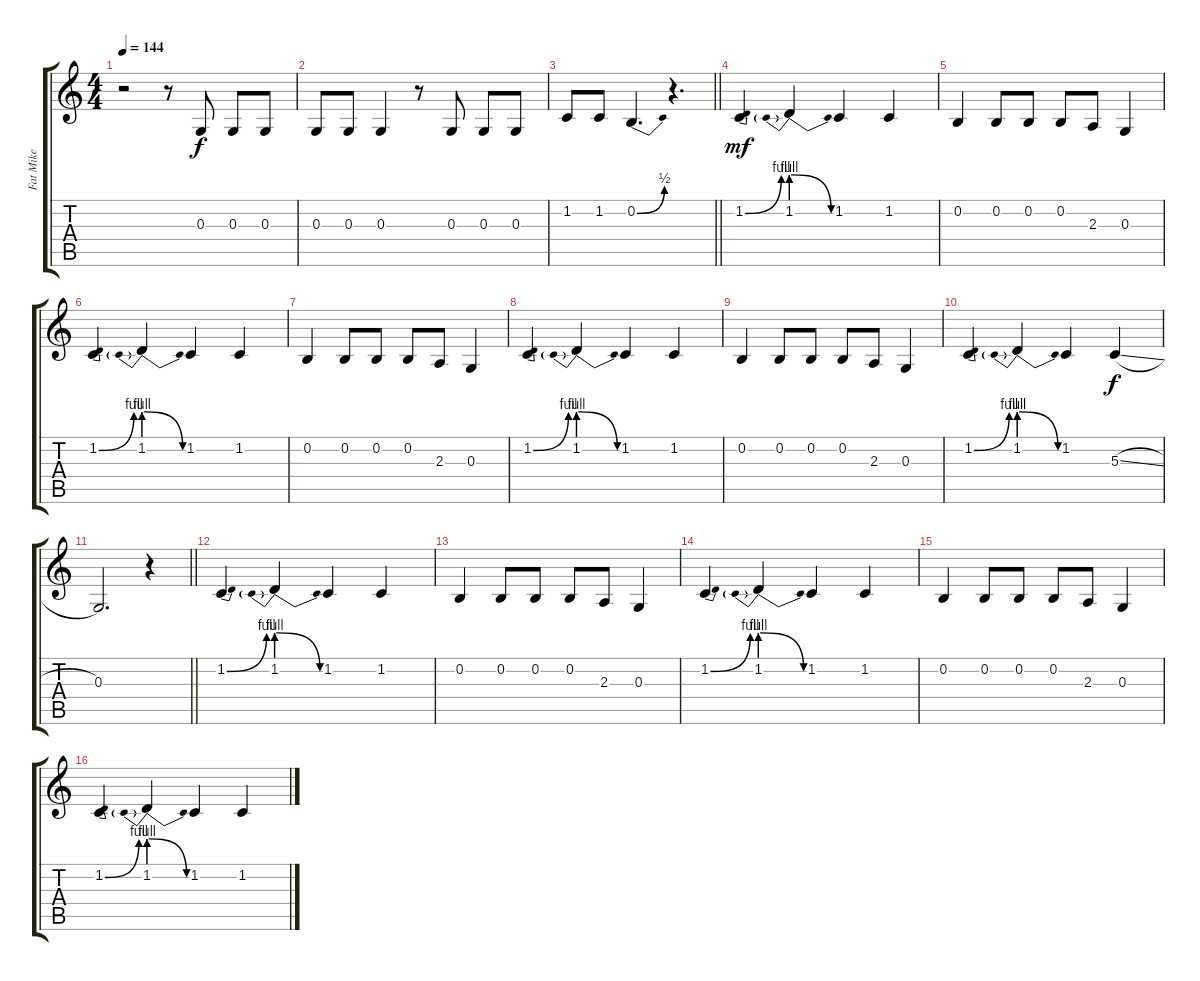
\track ("Fat Mike" "Fat Mike") {instrument bassoon}
\staff {score tabs}
\tuning (E4 B3 G3 D3 A2 E2) {hide}
\ts (4 4)
\tempo 144
\clef g2
\ks c
r.2{dy f} r.8 0.3.8 0.3.8 0.3.8 |
0.3.8 0.3.8 0.3.4 r.8 0.3.8 0.3.8 0.3.8 |
\barLineRight lightlight
1.2.8 1.2.8 0.2{be (bend 0 0 60 2)}.4{d} r.4{d} |
\section ("" "")
1.2{be (bend 0 0 60 4)}.4{dy mf} 1.2{be (prebendrelease 0 4 60 0)}.4 1.2.4 1.2.4 |
0.2.4 0.2.8 0.2.8 0.2.8 2.3.8 0.3.4 |
1.2{be (bend 0 0 60 4)}.4{volume 11 balance 13 instrument altosax} 1.2{be (prebendrelease 0 4 60 0)}.4 1.2.4 1.2.4 |
0.2.4 0.2.8 0.2.8 0.2.8 2.3.8 0.3.4 |
1.2{be (bend 0 0 60 4)}.4{volume 13 balance 8 instrument bassoon} 1.2{be (prebendrelease 0 4 60 0)}.4 1.2.4 1.2.4 |
0.2.4 0.2.8 0.2.8 0.2.8 2.3.8 0.3.4 |
1.2{be (bend 0 0 60 4)}.4{volume 11 balance 13 instrument altosax} 1.2{be (prebendrelease 0 4 60 0)}.4 1.2.4 5.3{sl}.4{dy f} |
\barLineRight lightlight
0.3.2{d} r.4 |
\section ("" "")
1.2{be (bend 0 0 60 4)}.4{volume 13 balance 8 instrument bassoon} 1.2{be (prebendrelease 0 4 60 0)}.4 1.2.4 1.2.4 |
0.2.4 0.2.8 0.2.8 0.2.8 2.3.8 0.3.4 |
1.2{be (bend 0 0 60 4)}.4{balance 13 instrument altosax} 1.2{be (prebendrelease 0 4 60 0)}.4 1.2.4 1.2.4 |
0.2.4 0.2.8 0.2.8 0.2.8 2.3.8 0.3.4 |
1.2{be (bend 0 0 60 4)}.4{balance 8 instrument bassoon} 1.2{be (prebendrelease 0 4 60 0)}.4 1.2.4 1.2.4
